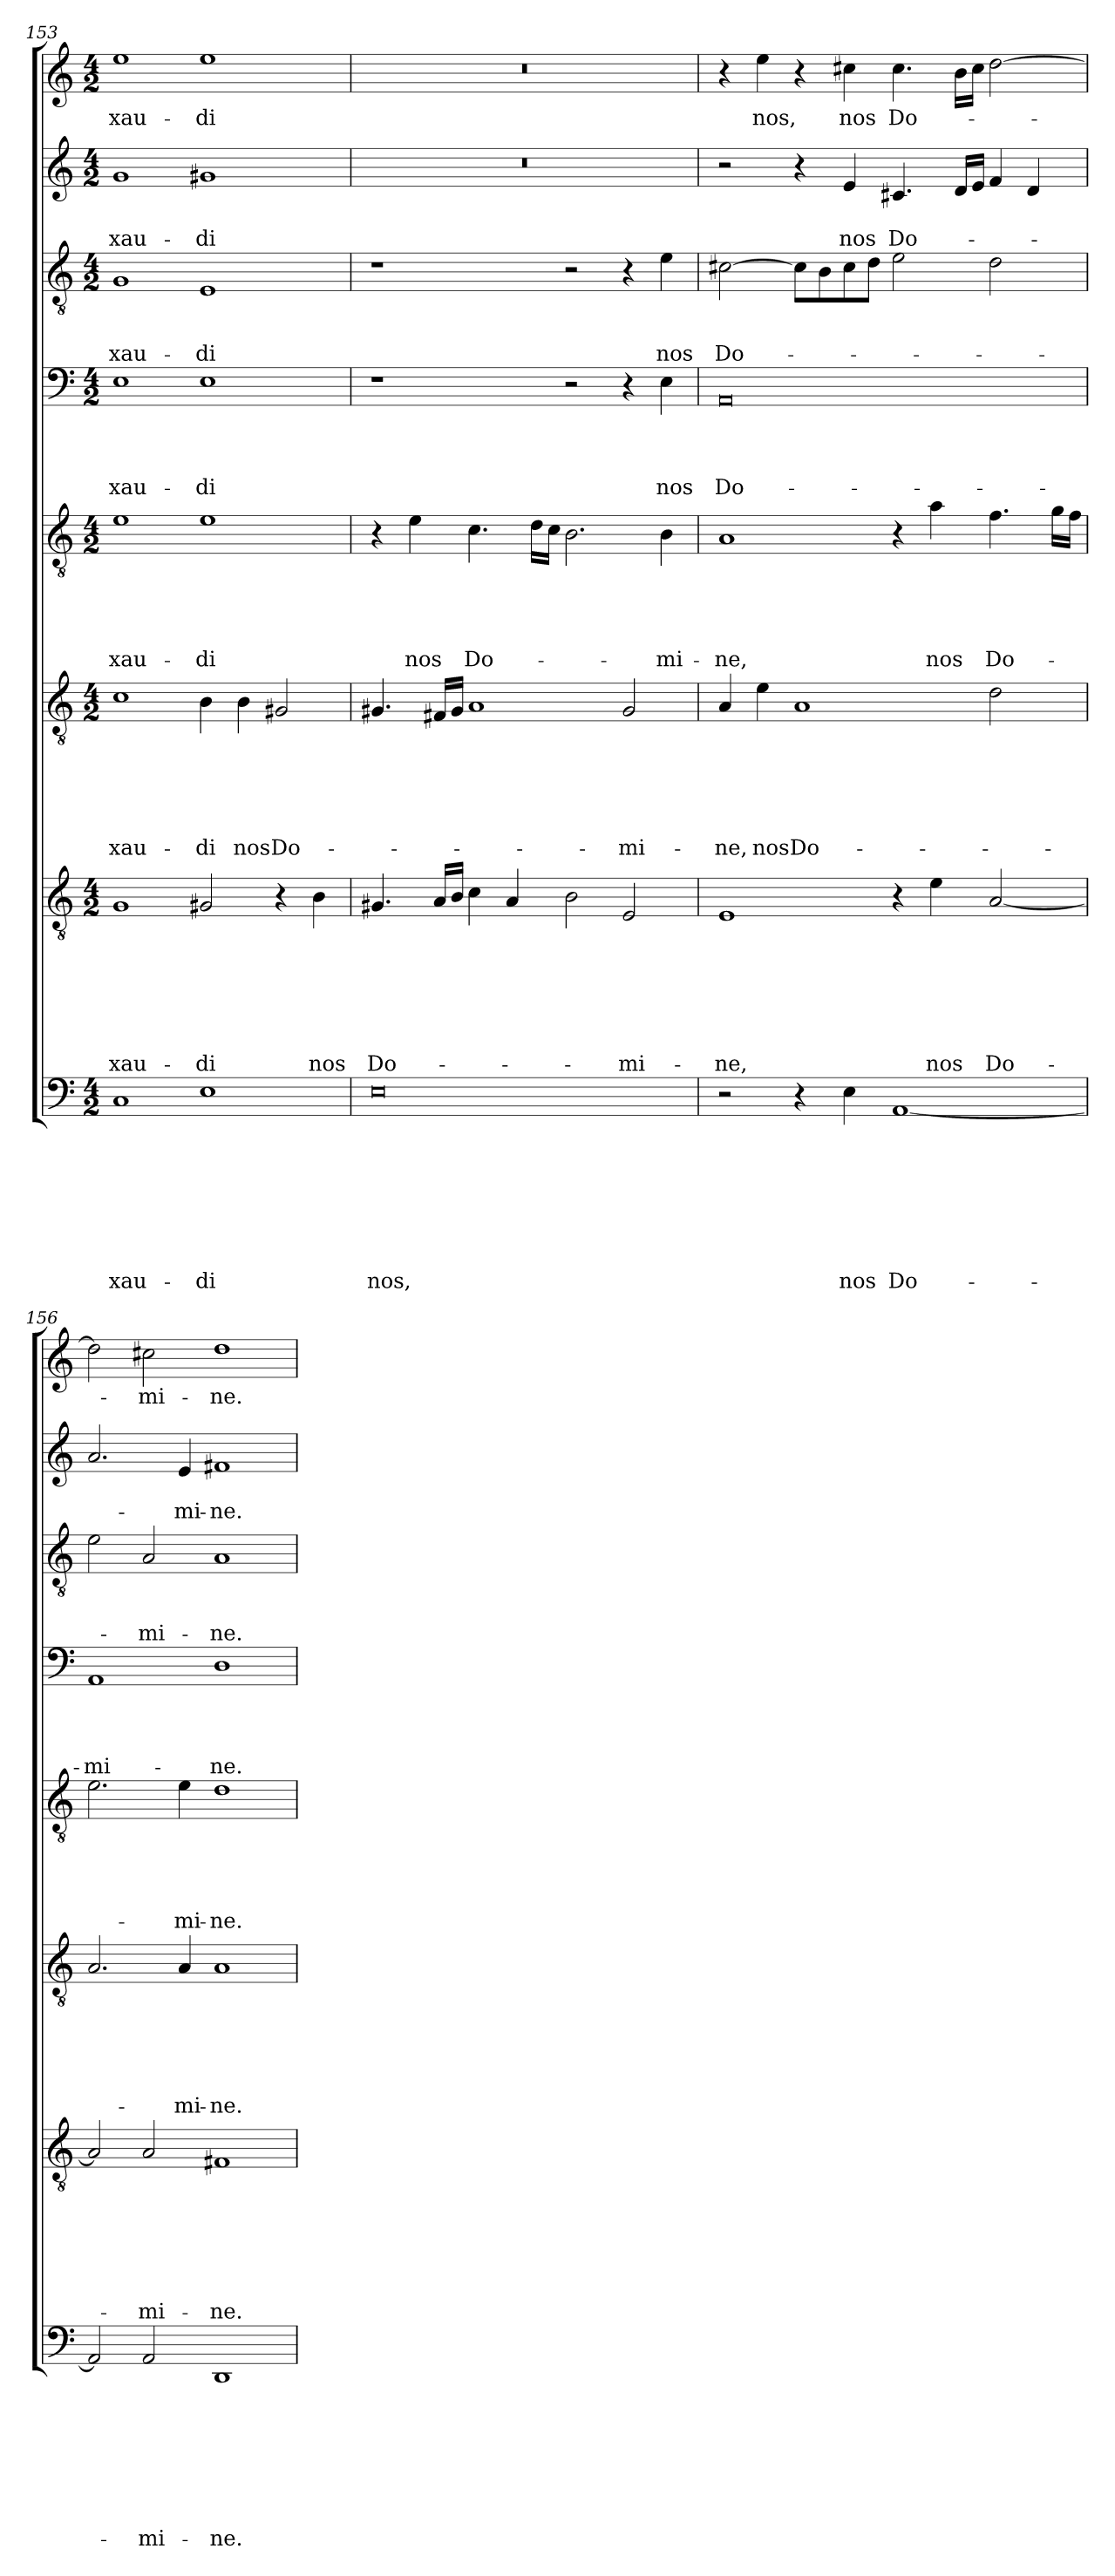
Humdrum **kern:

**kern	**text	**text	**text	**text	**text	**text	**text	**text	**kern	**text	**text	**text	**text	**text	**text	**text	**kern	**text	**text	**text	**text	**text	**text	**kern	**text	**text	**text	**text	**text	**kern	**text	**text	**text	**text	**kern	**text	**text	**text	**kern	**text	**text	**kern	**text
*part8	*part8	*part8	*part8	*part8	*part8	*part8	*part8	*part8	*part7	*part7	*part7	*part7	*part7	*part7	*part7	*part7	*part6	*part6	*part6	*part6	*part6	*part6	*part6	*part5	*part5	*part5	*part5	*part5	*part5	*part4	*part4	*part4	*part4	*part4	*part3	*part3	*part3	*part3	*part2	*part2	*part2	*part1	*part1
*staff8	*staff8	*staff8	*staff8	*staff8	*staff8	*staff8	*staff8	*staff8	*staff7	*staff7	*staff7	*staff7	*staff7	*staff7	*staff7	*staff7	*staff6	*staff6	*staff6	*staff6	*staff6	*staff6	*staff6	*staff5	*staff5	*staff5	*staff5	*staff5	*staff5	*staff4	*staff4	*staff4	*staff4	*staff4	*staff3	*staff3	*staff3	*staff3	*staff2	*staff2	*staff2	*staff1	*staff1
*clefF4	*	*	*	*	*	*	*	*	*clefGv2	*	*	*	*	*	*	*	*clefGv2	*	*	*	*	*	*	*clefGv2	*	*	*	*	*	*clefF4	*	*	*	*	*clefGv2	*	*	*	*clefG2	*	*	*clefG2	*
*k[]	*	*	*	*	*	*	*	*	*k[]	*	*	*	*	*	*	*	*k[]	*	*	*	*	*	*	*k[]	*	*	*	*	*	*k[]	*	*	*	*	*k[]	*	*	*	*k[]	*	*	*k[]	*
*a:	*	*	*	*	*	*	*	*	*a:	*	*	*	*	*	*	*	*a:	*	*	*	*	*	*	*a:	*	*	*	*	*	*a:	*	*	*	*	*a:	*	*	*	*a:	*	*	*a:	*
*M4/2	*	*	*	*	*	*	*	*	*M4/2	*	*	*	*	*	*	*	*M4/2	*	*	*	*	*	*	*M4/2	*	*	*	*	*	*M4/2	*	*	*	*	*M4/2	*	*	*	*M4/2	*	*	*M4/2	*
=153	=153	=153	=153	=153	=153	=153	=153	=153	=153	=153	=153	=153	=153	=153	=153	=153	=153	=153	=153	=153	=153	=153	=153	=153	=153	=153	=153	=153	=153	=153	=153	=153	=153	=153	=153	=153	=153	=153	=153	=153	=153	=153	=153
!	!	!	!	!	!	!	!	!LO:LY:b	!	!	!	!	!	!	!	!LO:LY:b	!	!	!	!	!	!	!LO:LY:b	!	!	!	!	!	!LO:LY:b	!	!	!	!	!LO:LY:b	!	!	!	!LO:LY:b	!	!	!LO:LY:b	!	!LO:LY:b
1C	.	.	.	.	.	.	.	-xau-	1G	.	.	.	.	.	.	-xau-	1c	.	.	.	.	.	-xau-	1e	.	.	.	.	-xau-	1E	.	.	.	-xau-	1G	.	.	-xau-	1g	.	-xau-	1ee	-xau-
!	!	!	!	!	!	!	!	!LO:LY:b	!	!	!	!	!	!	!	!LO:LY:b	!	!	!	!	!	!	!LO:LY:b	!	!	!	!	!	!LO:LY:b	!	!	!	!	!LO:LY:b	!	!	!	!LO:LY:b	!	!	!LO:LY:b	!	!LO:LY:b
1E	.	.	.	.	.	.	.	-di	2G#X/	.	.	.	.	.	.	-di	4B\	.	.	.	.	.	-di	1e	.	.	.	.	-di	1E	.	.	.	-di	1E	.	.	-di	1g#X	.	-di	1ee	-di
!	!	!	!	!	!	!	!	!	!	!	!	!	!	!	!	!	!	!	!	!	!	!	!LO:LY:b	!	!	!	!	!	!	!	!	!	!	!	!	!	!	!	!	!	!	!	!
.	.	.	.	.	.	.	.	.	.	.	.	.	.	.	.	.	4B\	.	.	.	.	.	nos	.	.	.	.	.	.	.	.	.	.	.	.	.	.	.	.	.	.	.	.
!	!	!	!	!	!	!	!	!	!	!	!	!	!	!	!	!	!	!	!	!	!	!	!LO:LY:b	!	!	!	!	!	!	!	!	!	!	!	!	!	!	!	!	!	!	!	!
.	.	.	.	.	.	.	.	.	4r	.	.	.	.	.	.	.	2G#X/	.	.	.	.	.	Do-	.	.	.	.	.	.	.	.	.	.	.	.	.	.	.	.	.	.	.	.
!	!	!	!	!	!	!	!	!	!	!	!	!	!	!	!	!LO:LY:b	!	!	!	!	!	!	!	!	!	!	!	!	!	!	!	!	!	!	!	!	!	!	!	!	!	!	!
.	.	.	.	.	.	.	.	.	4B\	.	.	.	.	.	.	nos	.	.	.	.	.	.	.	.	.	.	.	.	.	.	.	.	.	.	.	.	.	.	.	.	.	.	.
!!LO:LB:g=z
=154	=154	=154	=154	=154	=154	=154	=154	=154	=154	=154	=154	=154	=154	=154	=154	=154	=154	=154	=154	=154	=154	=154	=154	=154	=154	=154	=154	=154	=154	=154	=154	=154	=154	=154	=154	=154	=154	=154	=154	=154	=154	=154	=154
!	!	!	!	!	!	!	!	!LO:LY:b	!	!	!	!	!	!	!	!LO:LY:b	!	!	!	!	!	!	!	!	!	!	!	!	!	!	!	!	!	!	!	!	!	!	!	!	!	!	!
0E	.	.	.	.	.	.	.	nos,	4.G#X/	.	.	.	.	.	.	Do-	4.G#X/	.	.	.	.	.	.	4r	.	.	.	.	.	1r	.	.	.	.	1r	.	.	.	0r	.	.	0r	.
!	!	!	!	!	!	!	!	!	!	!	!	!	!	!	!	!	!	!	!	!	!	!	!	!	!	!	!	!	!LO:LY:b	!	!	!	!	!	!	!	!	!	!	!	!	!	!
.	.	.	.	.	.	.	.	.	.	.	.	.	.	.	.	.	.	.	.	.	.	.	.	4e\	.	.	.	.	nos	.	.	.	.	.	.	.	.	.	.	.	.	.	.
.	.	.	.	.	.	.	.	.	16A/LL	.	.	.	.	.	.	.	16F#X/LL	.	.	.	.	.	.	.	.	.	.	.	.	.	.	.	.	.	.	.	.	.	.	.	.	.	.
.	.	.	.	.	.	.	.	.	16B/JJ	.	.	.	.	.	.	.	16G#/JJ	.	.	.	.	.	.	.	.	.	.	.	.	.	.	.	.	.	.	.	.	.	.	.	.	.	.
!	!	!	!	!	!	!	!	!	!	!	!	!	!	!	!	!	!	!	!	!	!	!	!	!	!	!	!	!	!LO:LY:b	!	!	!	!	!	!	!	!	!	!	!	!	!	!
.	.	.	.	.	.	.	.	.	4c\	.	.	.	.	.	.	.	1A	.	.	.	.	.	.	4.c\	.	.	.	.	Do-	.	.	.	.	.	.	.	.	.	.	.	.	.	.
.	.	.	.	.	.	.	.	.	4A/	.	.	.	.	.	.	.	.	.	.	.	.	.	.	.	.	.	.	.	.	.	.	.	.	.	.	.	.	.	.	.	.	.	.
.	.	.	.	.	.	.	.	.	.	.	.	.	.	.	.	.	.	.	.	.	.	.	.	16d\LL	.	.	.	.	.	.	.	.	.	.	.	.	.	.	.	.	.	.	.
.	.	.	.	.	.	.	.	.	.	.	.	.	.	.	.	.	.	.	.	.	.	.	.	16c\JJ	.	.	.	.	.	.	.	.	.	.	.	.	.	.	.	.	.	.	.
.	.	.	.	.	.	.	.	.	2B\	.	.	.	.	.	.	.	.	.	.	.	.	.	.	2.B\	.	.	.	.	.	2r	.	.	.	.	2r	.	.	.	.	.	.	.	.
!	!	!	!	!	!	!	!	!	!	!	!	!	!	!	!	!LO:LY:b	!	!	!	!	!	!	!LO:LY:b	!	!	!	!	!	!	!	!	!	!	!	!	!	!	!	!	!	!	!	!
.	.	.	.	.	.	.	.	.	2E/	.	.	.	.	.	.	-mi-	2G#/	.	.	.	.	.	-mi-	.	.	.	.	.	.	4r	.	.	.	.	4r	.	.	.	.	.	.	.	.
!	!	!	!	!	!	!	!	!	!	!	!	!	!	!	!	!	!	!	!	!	!	!	!	!	!	!	!	!	!LO:LY:b	!	!	!	!	!LO:LY:b	!	!	!	!LO:LY:b	!	!	!	!	!
.	.	.	.	.	.	.	.	.	.	.	.	.	.	.	.	.	.	.	.	.	.	.	.	4B\	.	.	.	.	-mi-	4E\	.	.	.	nos	4e\	.	.	nos	.	.	.	.	.
=155	=155	=155	=155	=155	=155	=155	=155	=155	=155	=155	=155	=155	=155	=155	=155	=155	=155	=155	=155	=155	=155	=155	=155	=155	=155	=155	=155	=155	=155	=155	=155	=155	=155	=155	=155	=155	=155	=155	=155	=155	=155	=155	=155
!	!	!	!	!	!	!	!	!	!	!	!	!	!	!	!	!LO:LY:b	!	!	!	!	!	!	!LO:LY:b	!	!	!	!	!	!LO:LY:b	!	!	!	!	!LO:LY:b	!	!	!	!LO:LY:b	!	!	!	!	!
2r	.	.	.	.	.	.	.	.	1E	.	.	.	.	.	.	-ne,	4A/	.	.	.	.	.	-ne,	1A	.	.	.	.	-ne,	0AA	.	.	.	Do-	[2c#X\	.	.	Do-	2r	.	.	4r	.
!	!	!	!	!	!	!	!	!	!	!	!	!	!	!	!	!	!	!	!	!	!	!	!LO:LY:b	!	!	!	!	!	!	!	!	!	!	!	!	!	!	!	!	!	!	!	!LO:LY:b
.	.	.	.	.	.	.	.	.	.	.	.	.	.	.	.	.	4e\	.	.	.	.	.	nos	.	.	.	.	.	.	.	.	.	.	.	.	.	.	.	.	.	.	4ee\	nos,
!	!	!	!	!	!	!	!	!	!	!	!	!	!	!	!	!	!	!	!	!	!	!	!LO:LY:b	!	!	!	!	!	!	!	!	!	!	!	!	!	!	!	!	!	!	!	!
4r	.	.	.	.	.	.	.	.	.	.	.	.	.	.	.	.	1A	.	.	.	.	.	Do-	.	.	.	.	.	.	.	.	.	.	.	8c#\L]	.	.	.	4r	.	.	4r	.
.	.	.	.	.	.	.	.	.	.	.	.	.	.	.	.	.	.	.	.	.	.	.	.	.	.	.	.	.	.	.	.	.	.	.	8B\	.	.	.	.	.	.	.	.
!	!	!	!	!	!	!	!	!LO:LY:b	!	!	!	!	!	!	!	!	!	!	!	!	!	!	!	!	!	!	!	!	!	!	!	!	!	!	!	!	!	!	!	!	!LO:LY:b	!	!LO:LY:b
4E\	.	.	.	.	.	.	.	nos	.	.	.	.	.	.	.	.	.	.	.	.	.	.	.	.	.	.	.	.	.	.	.	.	.	.	8c#\	.	.	.	4e/	.	nos	4cc#X\	nos
.	.	.	.	.	.	.	.	.	.	.	.	.	.	.	.	.	.	.	.	.	.	.	.	.	.	.	.	.	.	.	.	.	.	.	8d\J	.	.	.	.	.	.	.	.
!	!	!	!	!	!	!	!	!LO:LY:b	!	!	!	!	!	!	!	!	!	!	!	!	!	!	!	!	!	!	!	!	!	!	!	!	!	!	!	!	!	!	!	!	!LO:LY:b	!	!LO:LY:b
[1AA	.	.	.	.	.	.	.	Do-	4r	.	.	.	.	.	.	.	.	.	.	.	.	.	.	4r	.	.	.	.	.	.	.	.	.	.	2e\	.	.	.	4.c#X/	.	Do-	4.cc#\	Do-
!	!	!	!	!	!	!	!	!	!	!	!	!	!	!	!	!LO:LY:b	!	!	!	!	!	!	!	!	!	!	!	!	!LO:LY:b	!	!	!	!	!	!	!	!	!	!	!	!	!	!
.	.	.	.	.	.	.	.	.	4e\	.	.	.	.	.	.	nos	.	.	.	.	.	.	.	4a\	.	.	.	.	nos	.	.	.	.	.	.	.	.	.	.	.	.	.	.
.	.	.	.	.	.	.	.	.	.	.	.	.	.	.	.	.	.	.	.	.	.	.	.	.	.	.	.	.	.	.	.	.	.	.	.	.	.	.	16d/LL	.	.	16b\LL	.
.	.	.	.	.	.	.	.	.	.	.	.	.	.	.	.	.	.	.	.	.	.	.	.	.	.	.	.	.	.	.	.	.	.	.	.	.	.	.	16e/JJ	.	.	16cc#\JJ	.
!	!	!	!	!	!	!	!	!	!	!	!	!	!	!	!	!LO:LY:b	!	!	!	!	!	!	!	!	!	!	!	!	!LO:LY:b	!	!	!	!	!	!	!	!	!	!	!	!	!	!
.	.	.	.	.	.	.	.	.	[2A/	.	.	.	.	.	.	Do-	2d\	.	.	.	.	.	.	4.f\	.	.	.	.	Do-	.	.	.	.	.	2d\	.	.	.	4f/	.	.	[2dd\	.
.	.	.	.	.	.	.	.	.	.	.	.	.	.	.	.	.	.	.	.	.	.	.	.	.	.	.	.	.	.	.	.	.	.	.	.	.	.	.	4d/	.	.	.	.
.	.	.	.	.	.	.	.	.	.	.	.	.	.	.	.	.	.	.	.	.	.	.	.	16g\LL	.	.	.	.	.	.	.	.	.	.	.	.	.	.	.	.	.	.	.
.	.	.	.	.	.	.	.	.	.	.	.	.	.	.	.	.	.	.	.	.	.	.	.	16f\JJ	.	.	.	.	.	.	.	.	.	.	.	.	.	.	.	.	.	.	.
=156	=156	=156	=156	=156	=156	=156	=156	=156	=156	=156	=156	=156	=156	=156	=156	=156	=156	=156	=156	=156	=156	=156	=156	=156	=156	=156	=156	=156	=156	=156	=156	=156	=156	=156	=156	=156	=156	=156	=156	=156	=156	=156	=156
!	!	!	!	!	!	!	!	!	!	!	!	!	!	!	!	!	!	!	!	!	!	!	!	!	!	!	!	!	!	!	!	!	!	!LO:LY:b	!	!	!	!	!	!	!	!	!
2AA/]	.	.	.	.	.	.	.	.	2A/]	.	.	.	.	.	.	.	2.A/	.	.	.	.	.	.	2.e\	.	.	.	.	.	1AA	.	.	.	-mi-	2e\	.	.	.	2.a/	.	.	2dd\]	.
!	!	!	!	!	!	!	!	!LO:LY:b	!	!	!	!	!	!	!	!LO:LY:b	!	!	!	!	!	!	!	!	!	!	!	!	!	!	!	!	!	!	!	!	!	!LO:LY:b	!	!	!	!	!LO:LY:b
2AA/	.	.	.	.	.	.	.	-mi-	2A/	.	.	.	.	.	.	-mi-	.	.	.	.	.	.	.	.	.	.	.	.	.	.	.	.	.	.	2A/	.	.	-mi-	.	.	.	2cc#X\	-mi-
!	!	!	!	!	!	!	!	!	!	!	!	!	!	!	!	!	!	!	!	!	!	!	!LO:LY:b	!	!	!	!	!	!LO:LY:b	!	!	!	!	!	!	!	!	!	!	!	!LO:LY:b	!	!
.	.	.	.	.	.	.	.	.	.	.	.	.	.	.	.	.	4A/	.	.	.	.	.	-mi-	4e\	.	.	.	.	-mi-	.	.	.	.	.	.	.	.	.	4e/	.	-mi-	.	.
!	!	!	!	!	!	!	!	!LO:LY:b	!	!	!	!	!	!	!	!LO:LY:b	!	!	!	!	!	!	!LO:LY:b	!	!	!	!	!	!LO:LY:b	!	!	!	!	!LO:LY:b	!	!	!	!LO:LY:b	!	!	!LO:LY:b	!	!LO:LY:b
1DD	.	.	.	.	.	.	.	-ne.	1F#X	.	.	.	.	.	.	-ne.	1A	.	.	.	.	.	-ne.	1d	.	.	.	.	-ne.	1D	.	.	.	-ne.	1A	.	.	-ne.	1f#X	.	-ne.	1dd	-ne.
=	=	=	=	=	=	=	=	=	=	=	=	=	=	=	=	=	=	=	=	=	=	=	=	=	=	=	=	=	=	=	=	=	=	=	=	=	=	=	=	=	=	=	=
*-	*-	*-	*-	*-	*-	*-	*-	*-	*-	*-	*-	*-	*-	*-	*-	*-	*-	*-	*-	*-	*-	*-	*-	*-	*-	*-	*-	*-	*-	*-	*-	*-	*-	*-	*-	*-	*-	*-	*-	*-	*-	*-	*-
